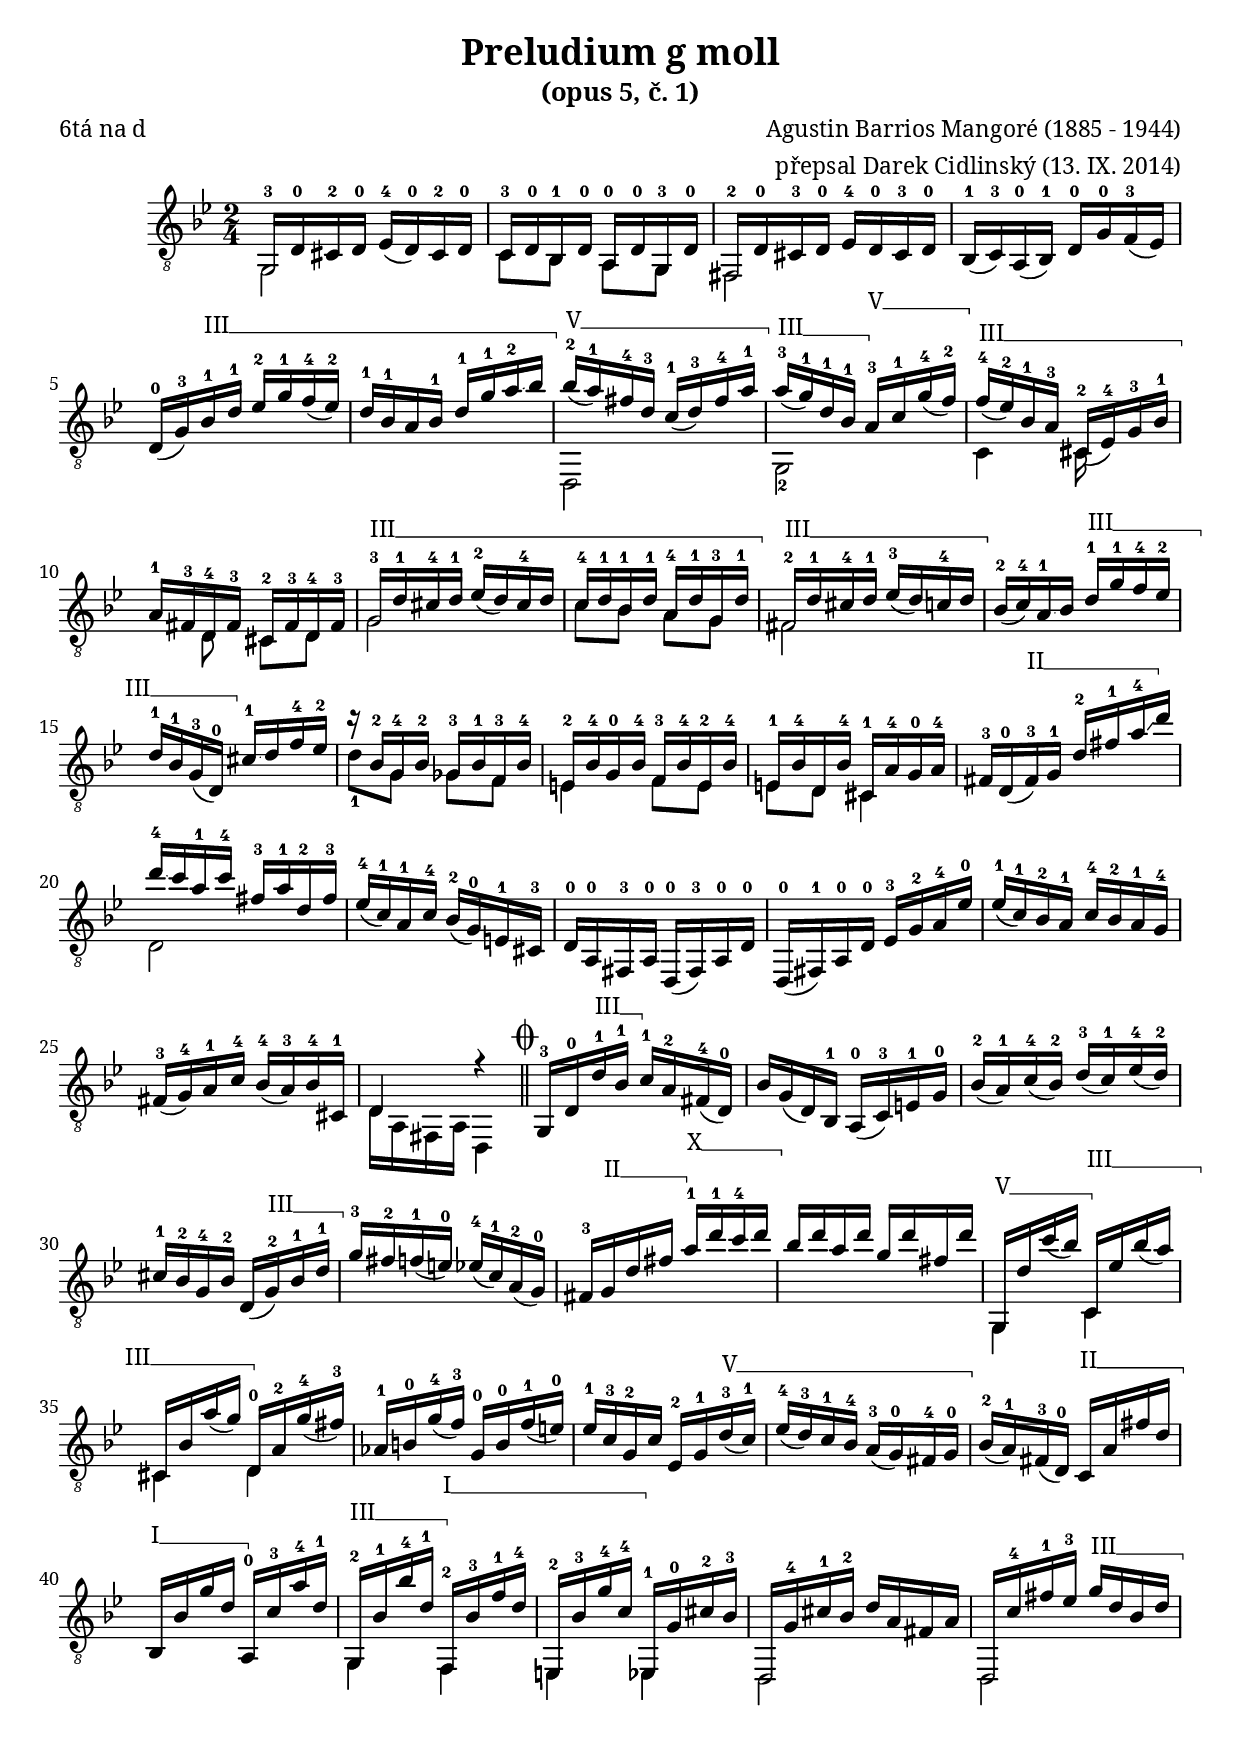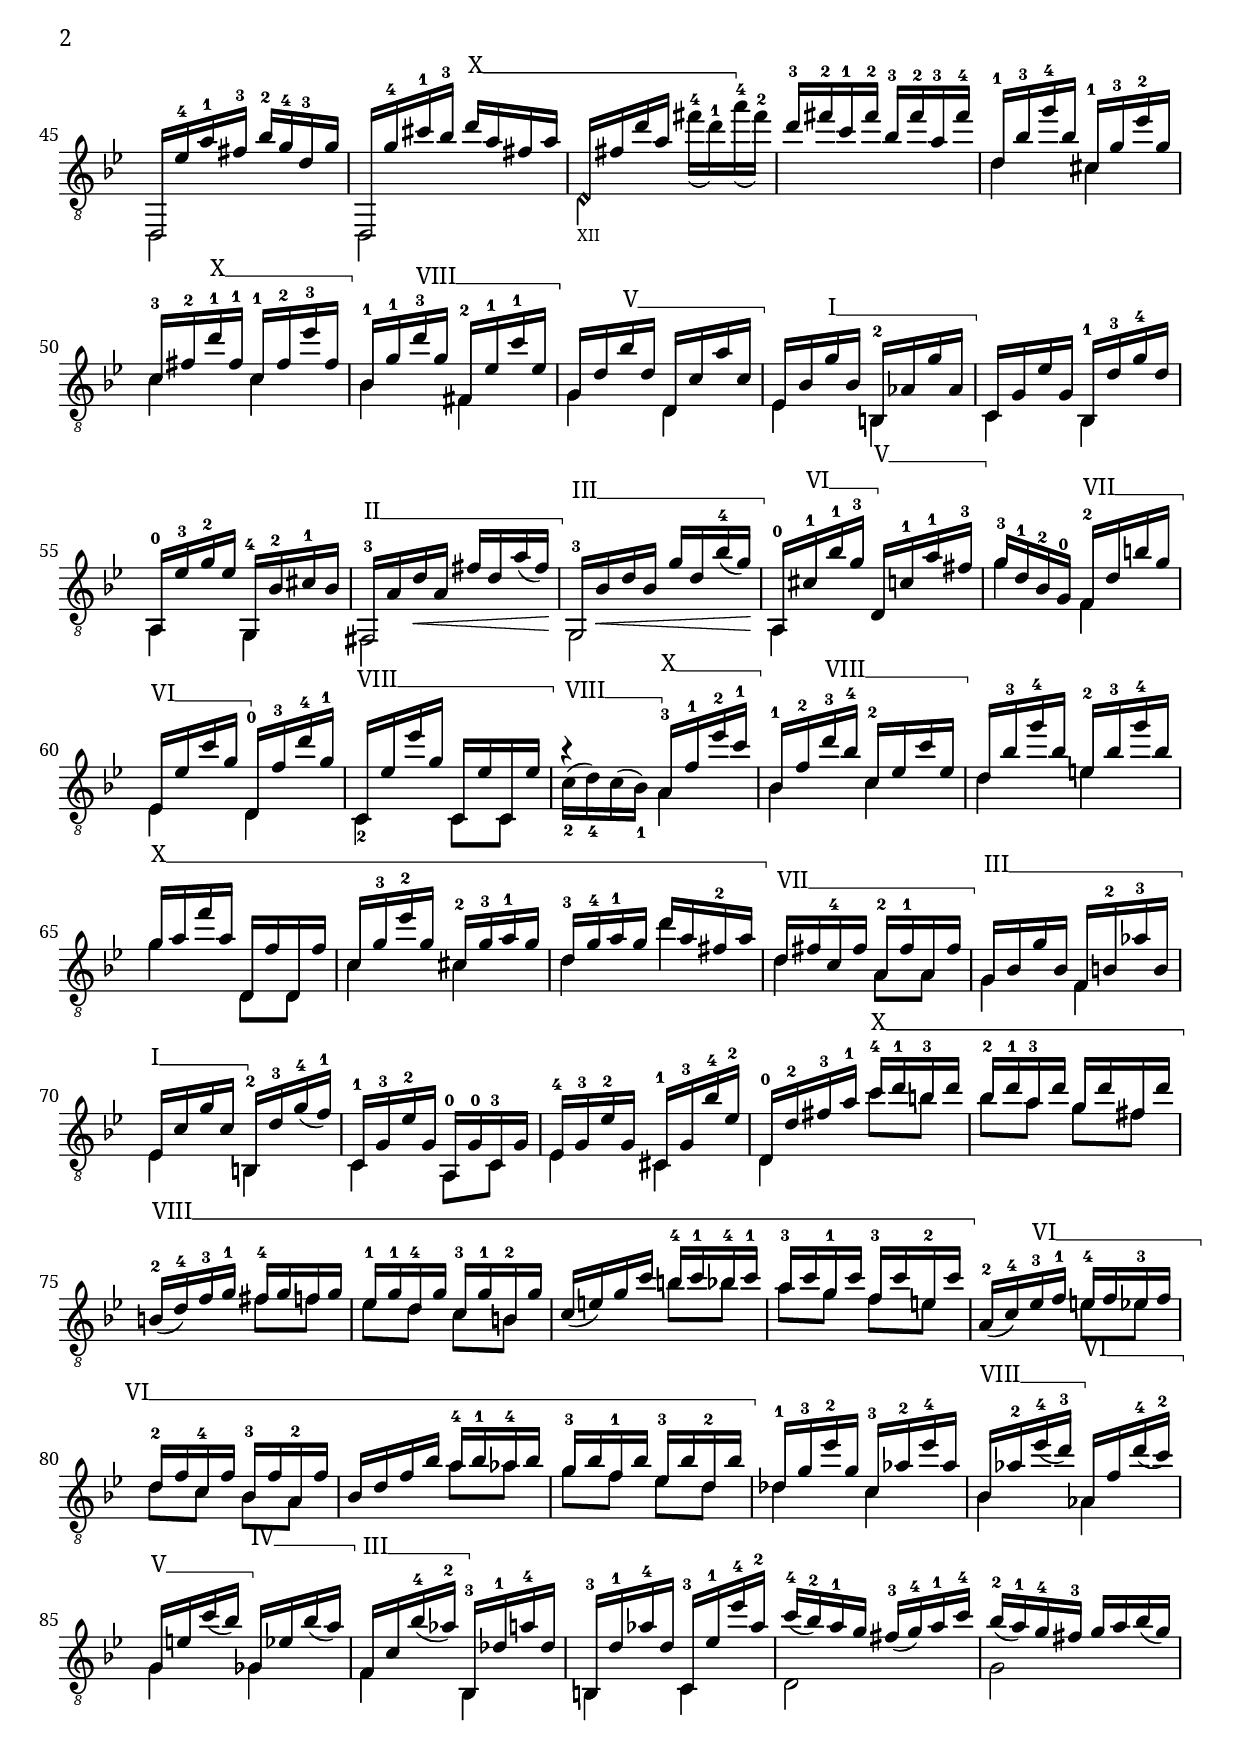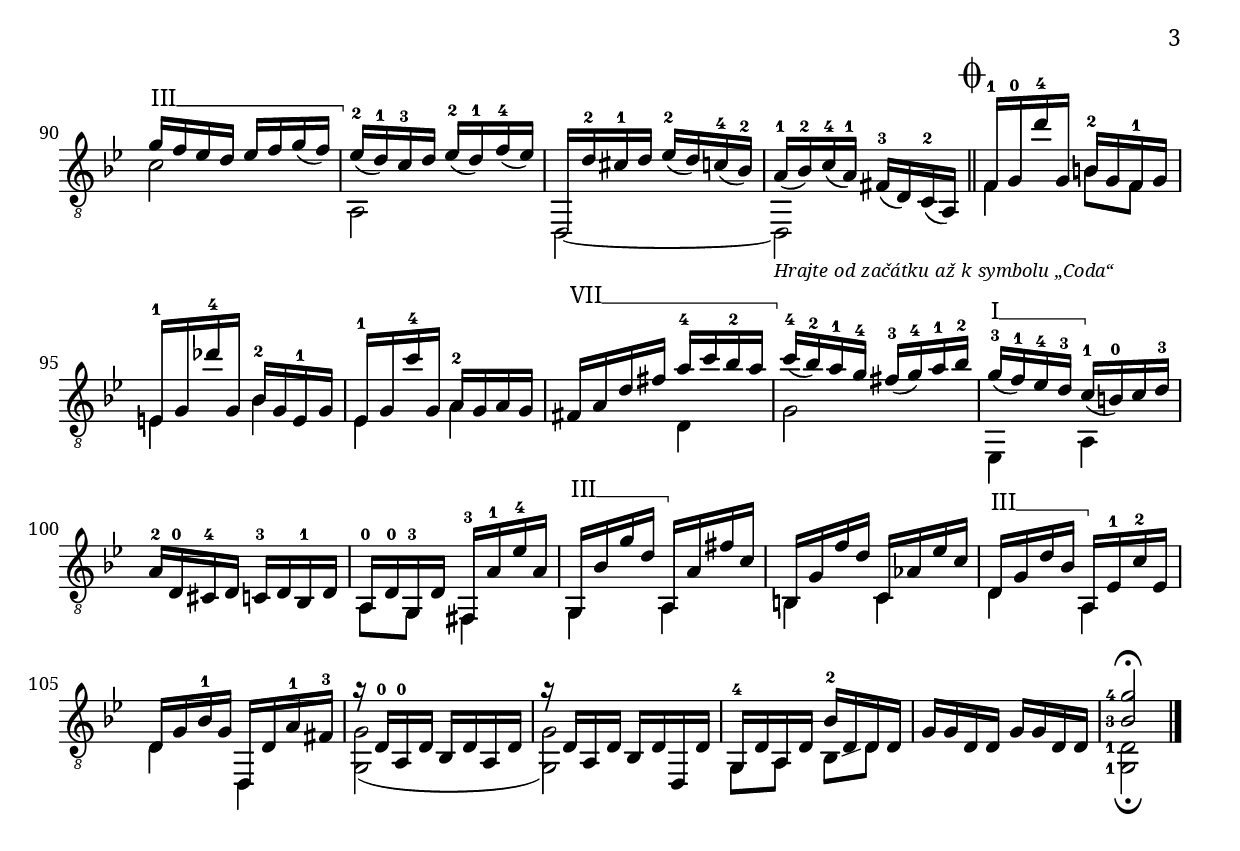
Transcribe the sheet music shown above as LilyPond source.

\version "2.18.0"
\language "deutsch"

\header {
  title = "Preludium g moll"
  subtitle = "(opus 5, č. 1)"
  composer = "Agustin Barrios Mangoré (1885 - 1944)"
  poet = "6tá na d"
  arranger = "přepsal Darek Cidlinský (13. IX. 2014)"
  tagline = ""
}

barre = #(define-music-function (parser location barre music) (string? ly:music?) 
              (let ((elts (extract-named-music music '(NoteEvent EventChord RestEvent))))
                   (if (pair? elts)
                       (let ((first-element (first elts))
                             (last-element (last elts)))
                         (set! (ly:music-property first-element 'articulations)
                               (cons (make-music 'TextSpanEvent 'span-direction -1)
                                     (ly:music-property first-element 'articulations)))
                         (set! (ly:music-property last-element 'articulations)
                               (cons (make-music 'TextSpanEvent 'span-direction 1)
                                     (ly:music-property last-element 'articulations))))))
           #{
               \override TextSpanner.bound-details.left.text = \markup { \upright { #barre } }
	       \override TextSpanner.bound-details.right.text = \markup { \draw-line #'(0 . -0.5) }
	       \override TextSpanner.bound-details.right.padding = #-2
               \override TextSpanner.style = #'line
               #music
       #} )
   
tinystems = #(define-music-function (parser location how) (list?) #{ \override Stem.details.beamed-lengths = #how #} )
normstems = \revert Stem.details
extStrum = \override Arpeggio.positions = #'(-2 . 2)
normStrum = \revert Arpeggio.positions
empty = { \once \hide NoteHead \once \override NoteHead.no-ledgers = ##t }
vacuum = { \hide NoteHead \override NoteHead.no-ledgers = ##t }
visible = { \undo \hide NoteHead \revert NoteHead.no-ledgers }
tamb = \markup { T }
flag = \once \override NoteHead.style = #'harmonic

fO = \markup { \italic o }
fA = \markup { \italic a }
fM = \markup { \italic m }
fI = \markup { \italic i }
fP = \markup { \italic p }

sup = \arpeggioArrowUp
sdown = \arpeggioArrowDown
strum = \arpeggio

fleft = \set fingeringOrientations = #'(left)
fdown = \set fingeringOrientations = #'(down)

global = {
  \key g \minor
  \time 2/4
  \set fingeringOrientations = #'(left)
  \set stringNumberOrientations = #'(down)
  \mergeDifferentlyHeadedOn
  \mergeDifferentlyDottedOn
}

melody = {  
  \global
  \voiceOne
  \tupletUp
  \slurDown
  \set tupletSpannerDuration = #(ly:make-moment 1 4)
  \override TupletBracket.bracket-visibility = ##f

	g,16-3 d-0 cis-2 d-0 es-4( d-0) cis-2 d-0 | c-3 d-0 b,-1 d-0 a,-0 d-0 g,-3 d-0 | fis,-2 d-0 cis-3 d-0 es-4 d-0 cis-3 d-0 | b,-1( c-3) a,-0( b,-1) d-0 g-0 f-3( es) |
	d-0( g-3) \barre "III" { b-1 d'-1 es'-2 g'-1 f'-4( es'-2) | d'-1 b-1 a b-1 d'-1 g'-1 a'-2\glissando b'} | \barre "V" {b'-2( a'-1) fis'-4 d'-3 c'-1( d'-3) fis'-4 a'-1} | \barre "III" { a'-3( g'-1) d'-1 b-1 } \barre "V" { a-3 c'-1 g'-4( f'-2) } |
	\barre "III" { f'-4( es'-2) b-1 a-3 cis-2( es-4) g-3 b-1 } | a-1 fis-3 d-4 fis-3 cis-2 fis-3 d-4 fis-3 | \barre "III" { g-3 d'-1 cis'-4 d'-1 es'-2( d') cis'-4 d' | c'-4 d'-1 b-1 d'-1 a-4 d'-1 g-3 d'-1 } |
	\barre "III" { fis-2 d'-1 cis'-4 d'-1 es'-3( d') c'-4 d' } | b-2( c'-4) a-1\glissando b \barre "III" { d'-1 g'-1 f'-4 es'-2 | d'-1 b-1 g-3( d-0) } cis'-1\glissando d' f'-4 es'-2 | r b-2 g-4 b-2 ges-3 b-1 f-3 b-4 |
	e-2 b-4 g-0 b-4 f-3 b-4 e-2 b-4 | e-1 b-4 d b-4 cis-1 a-4 g-0 a-4 | fis-3 d-0( \barre "II" { fis-3) g-1 d'-2 fis'-1 a'-4\glissando } d'' | d''-4\glissando c'' a'-1 c''-4 fis'-3 a'-1 d'-2 fis'-3 |
	es'-4( c'-1) a-1 c'-4 b-2( g-0) e-1 cis-3 | d-0 a,-0 fis,-3 a,-0 d,-0( fis,-3) a,-0 d-0 | d,-0( fis,-1) a,-0 d-0 es-3 g-2 a-4 es'-0 | es'-1( c'-1) b-2 a-1 c'-4 b-2 a-1 g-4 |
	fis-3( g-4) a-1 c'-4 b-4( a-3) b-4 cis-1 | d4 r \mark \markup { \musicglyph #"scripts.coda" } \bar "||"  g,16-3 d-0 \barre "III" { d'-1 b-1 } c'-1 a-2 fis-4( d-0) | b g( d) b,-1 a,-0( c-3) e-1 g-0 |
	
	b-2( a-1) c'-4( b-2) d'-3( c'-1) es'-4( d'-2) | cis'-1 b-2 g-4 b-2 d( \barre "III" { g-2) b-1 d'-1 } | g'-3 fis'-2 f'-1( e'-0) es'-4( c'-1) a-2( g-0) | fis-3 \barre "II" { g d' fis' } \barre "X" { a'-1 d''-1 c''-4 d''} |
	b' d'' a' d'' g' d'' fis' d'' | \barre "V" { g, d' c''( b') } \barre "III" {  c es' b'( a') | cis b a'( g') } d-0 a-2 g'-4( fis'-3) | as-1 h-0 g'-4( f'-3) g-0 h-0 f'-1( e'-0) |
	es'-1 c'-3 g-2 c' es-2 g-1 \barre "V" { d'-3( c'-1) | es'-4( d'-3) c'-1 b-4 a-3( g-0) fis-4 g-0 } | b-2( a-1) fis-3( d-0) \barre "II" { c a fis' d' } | \barre "I" { b, b g' d' } a,-0 c'-3 a'-4 d'-1 |
	\barre "III" { g,-2 b-1 b'-4 d'-1 } \barre "I" { f,-2 b-3 f'-1 d'-4 | e,-2 b-3 g'-4 c'-4 } es,-1 g-0 cis'-2 b-3 | d, g-4 cis'-1 b-2 d' a fis a | d, c'-4 fis'-1 es'-3 \barre "III" { g' d' b d' } |
	d, es'-4 a'-1 fis'-3 b'-2 g'-4 d'-3 g' | d, g'-4 cis''-1 b'-3 \barre "X" { d'' a' fis' a' | \flag d fis' d'' a' \stemDown fis''-4( d''-1) } a''-4( fis''-2) \stemUp | d''-3 fis''-2 c''-1 fis''-2 b'-3 fis''-2 a'-3 fis''-4 |
	d'-1 b'-3 g''-4 b' cis'-1 g'-3 es''-2 g' | c'-3 fis'-2 \barre "X" { d''-1 fis'-1 c'-1 fis'-2 es''-3 fis'} | b-1 g'-1 \barre "VIII" { d''-3 g' fis-2 es'-1 c''-1 es' } | g d' \barre "V" { b' d' d c' a' c' } |
	es b \barre "I" { g' b h,-2 as g' as } | c g es' g b,-1 d'-3 g'-4 d' | a,-0 es'-3 g'-2 es' g,-4 b-2 cis'-1 b | \barre "II" { fis,-3 a d'\< a fis' d' a'( fis')\! } |
	\barre "III" { g,-3 b\< d' b g' d' b'-4( g')\! } | a,-0 \barre "VI" { cis'-1 b'-1 g'-3 } \barre "V" { d c'-1 a'-1 fis'-3 } | g'-3 d'-1 b-2 g-0 \barre "VII" { f-2 d' h' g' } | \barre "VI" { es es' c'' g' } d-0 f'-3 d''-4 g'-1 | 
	\barre "VIII" { c es' es'' g' c es' c es' } | r4 \barre "X" { a16-3 f'-1 es''-2 c''-1 } | b-1 f'-2 \barre "VIII" { d''-3 b'-4 c'-2 es' c'' es' } | d' b'-3 g''-4 b' e'-2 b'-3 g''-4 b' |
	\barre "X" { g' a' f'' a' d f' d f' | c' g'-3 es''-2 g' cis'-2 g'-3 a'-1 g' | d'-3 g'-4 a'-1 g' d'' a' fis'-2 a' } | \barre "VII" { d' fis' c'-4 fis' a-2 fis'-1 a fis' } |
	\barre "III" { g b g' b  f h-2 as'-3 h } | \barre "I" { es c' g' c'} h,-2 d'-3 g'-4( f'-1) | c-1 g-3 es'-2 g a,-0 g-0 c-3 g | es-4 g-3 es'-2 g cis-1 g-3 b'-4 es'-2 |
	d-0 d'-2 fis'-3 a'-1 \barre "X" { c''-4 d''-1 h'-3 d'' | b'-2 d''-1 a'-3 d'' g' d'' fis' d'' } | \barre "VIII" { h-2( d'-4) f'-3 g'-1 fis'-4 g' f' g' | es'-1 g'-1 d'-4 g' c'-3 g'-1 h-2 g' |
	c'( e') g' c'' h'-4 c''-1 b'-4 c''-1 | a'-3 c'' g'-1 c'' f'-3 c'' e'-2 c'' } | a-2( c'-4) \barre "VI" { es'-3 f'-1 e'-4 f' es'-3 f' | d'-2 f' c'-4 f' b-3 f' a-2 f' |
	b d' f' b' a'-4 b'-1 as'-4 b' | g'-3 b' f'-1 b' es'-3 b' d'-2 b' } | des'-1 g'-3 es''-2 g' c'-3 as'-2 es''-4 as' | \barre "VIII" { b as'-2 es''-4( d''-3) } \barre "VI" { as f' d''-4( c''-2) } |
	\barre "V" { g e' c''( b') } \barre "IV" { ges es' b'( a') } | \barre "III" { f c' b'-4( as'-2) } b,-3 des'-1 a'-4 des' | h,-3 d'-1 as'-4 d' c-3 es'-1 es''-4 as'-2 | c''-4( b'-2) a'-1 g' fis'-3( g'-4) a'-1 c''-4 |
	b'-2( a'-1) g'-4 fis'-3 g' a' b'( g') | \barre "III" { g' f' es' d' es' f' g'( f') } | es'-2( d'-1) c'-3 d' es'-2( d'-1) f'-4( es') | d, d'-2 cis'-1 d' es'-2( d') c'-4( b-2) |
	a-1(_\markup{ \tiny{\italic{Hrajte od začátku až k symbolu „Coda“}}} b-2) c'-4( a-1) fis-3( d) c-2( a,) \mark \markup { \musicglyph #"scripts.coda" } \bar "||" f-1 g-0 d''-4 g h-2 g f-1 g | e-1 g des''-4 g b-2 g e-1 g | es-1 g c''-4 g a-2 g a g |
	\barre "VII" { fis a d' fis' a'-4 c'' b'-2 a' } | c''-4( b'-2) a'-1 g'-4 fis'-3( g'-4) a'-1 b'-2 | \barre "I" { g'-3( f'-1) es'-4 d'-3 } c'-1( h-0) c' d'-3 | a-2 d-0 cis-4 d c-3 d b,-1 d |
	a,-0 d-0 g,-3 d fis,-3 a-1 es'-4 a | \barre "III" { g, b g' d' } a, a fis' c' | h, g f' d' c as es' c' | \barre "III" { d g d' b } a, es-1 c'-2 es |
	d g b-1 g d, d a-1 fis-3 | r d-0 a,-0 d b, d a, d | r d a, d b, d d, d | 
	g,-4 d a, d b-2 d d d | g g d d g g d d | \barre "V" { <g'-4 b-3>2^\fermata } \bar "|."
}

basses = {
  \global
   \voiceTwo
   \stemDown
   \slurUp

	g,2 | c8 b, a, g, | fis,2 | s2 | s2 | s2 | d,2 | g,-2 | c4 cis16 s8. | s8 d8 cis d | g2 | c'8 b a g |
	fis2 | s | s | d'8-1 g ges f | e4 f8 e | e d cis4 | s2 | d | s2 | s | s | s | s | d16 a, fis, a, d,4 | s2 | s
	s | s | s | s | s | g,4 c | cis d | s2 | s | s | s | s |
	g,4 f, | e, es, | d,2 | d, | d, | d, | \flag d_\markup{\teeny XII} | s | d'4 cis' | c' c' | b fis | g d | es h, | c b, | a, g, | fis,2 | g, | a,4 s | g' f | es d |
	c4-2 c8 c | \barre "VIII" { c'16-2( d'-4) c'( b-1) } a4 | b c' | d' e' | g' d8 d | c'4 cis' | d' d'' | d' a8 a | g4 f | es h, | c a,8 c | es4 cis |
	d c''8 h' | b' a' g' fis' | s4 fis'8 f' | es' d' c' h | s s h' b' | a' g' f' e' | s s e' es' | d' c' b a | s s a' as' | g' f' es' d' | des'4 c' | b as | g ges | f b, | h, c | d2 |
	g | c' | a, | d,~ | d, | f4 h8 f | e4 b | es a | s d | g2 | es,4 a, | s2 | 
	a,8 g, fis,4 | g, a, | h, c | d a, | d d, | \slurDown <g g,>2( | q) \slurUp | g,8 a, b,\glissando d | s2 | <d-1 g,-1>2_\fermata |
}

\paper
{
    #(define fonts (make-pango-font-tree "Georgia" "Arial" "Courier New" 1 ) )
    system-system-spacing #'basic-distance = #15
}

\score {
  \new Staff \with {
    midiInstrument = "acoustic guitar (nylon)"
  } {
      <<
          \new Voice { \clef "treble_8" \melody }
          \new Voice { \clef "treble_8" \basses }
      >>
  }
  \layout { }
  \midi {
    \context {
      \Score
      tempoWholesPerMinute = #(ly:make-moment 100 4)
    }
  }
}
